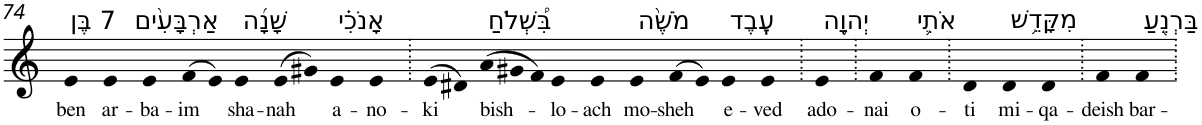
**kern	**text
*part1	*part1
*staff1	*staff1
*I"Piano	*
*I'Pno	*
!!LO:PB:g=z
*clefG2	*
*k[]	*
=74	=74
!LO:TX:a:t=7 בֶּן	!
!	!LO:LY:b
4e	ben
!LO:TX:a:t=אַרְבָּעִ֨ים	!
!	!LO:LY:b
4e	ar-
!	!LO:LY:b
4e	-ba-
!	!LO:LY:b
(>8f	-im
8e)	.
!LO:TX:a:t=שָׁנָ֜ה	!
!	!LO:LY:b
4e	sha-
!	!LO:LY:b
(>8e	-nah
8g#X)	.
!LO:TX:a:t=אָנֹכִ֗י	!
!	!LO:LY:b
4e	a-
!	!LO:LY:b
4e	-no-
=75.	=75.
!	!LO:LY:b
(>8e	-ki
8d#X)	.
*Xtuplet	*
!LO:TX:a:t=בִּ֠שְׁלֹחַ	!
!	!LO:LY:b
(>12a	bish-
12g#X	.
12f)	.
!	!LO:LY:b
4e	-lo-
!	!LO:LY:b
4e	-ach
!LO:TX:a:t=מֹשֶׁ֨ה	!
!	!LO:LY:b
4e	mo-
!	!LO:LY:b
(>8f	-sheh
8e)	.
!LO:TX:a:t=עֶֽבֶד	!
!	!LO:LY:b
4e	e-
!	!LO:LY:b
4e	-ved
=76.	=76.
!LO:TX:a:t=יְהוָ֥ה	!
!	!LO:LY:b
4e	ado-
=77.	=77.
!	!LO:LY:b
4f	-nai
!LO:TX:a:t=אֹתִ֛י	!
!	!LO:LY:b
4f	o-
=78.	=78.
!	!LO:LY:b
4d	-ti
!LO:TX:a:t=מִקָּדֵ֥שׁ	!
!	!LO:LY:b
4d	mi-
!	!LO:LY:b
4d	-qa-
=79.	=79.
!	!LO:LY:b
4f	-deish
!LO:TX:a:t=בַּרְנֵ֖עַ	!
!	!LO:LY:b
4f	bar-
=.	=.
*-	*-
